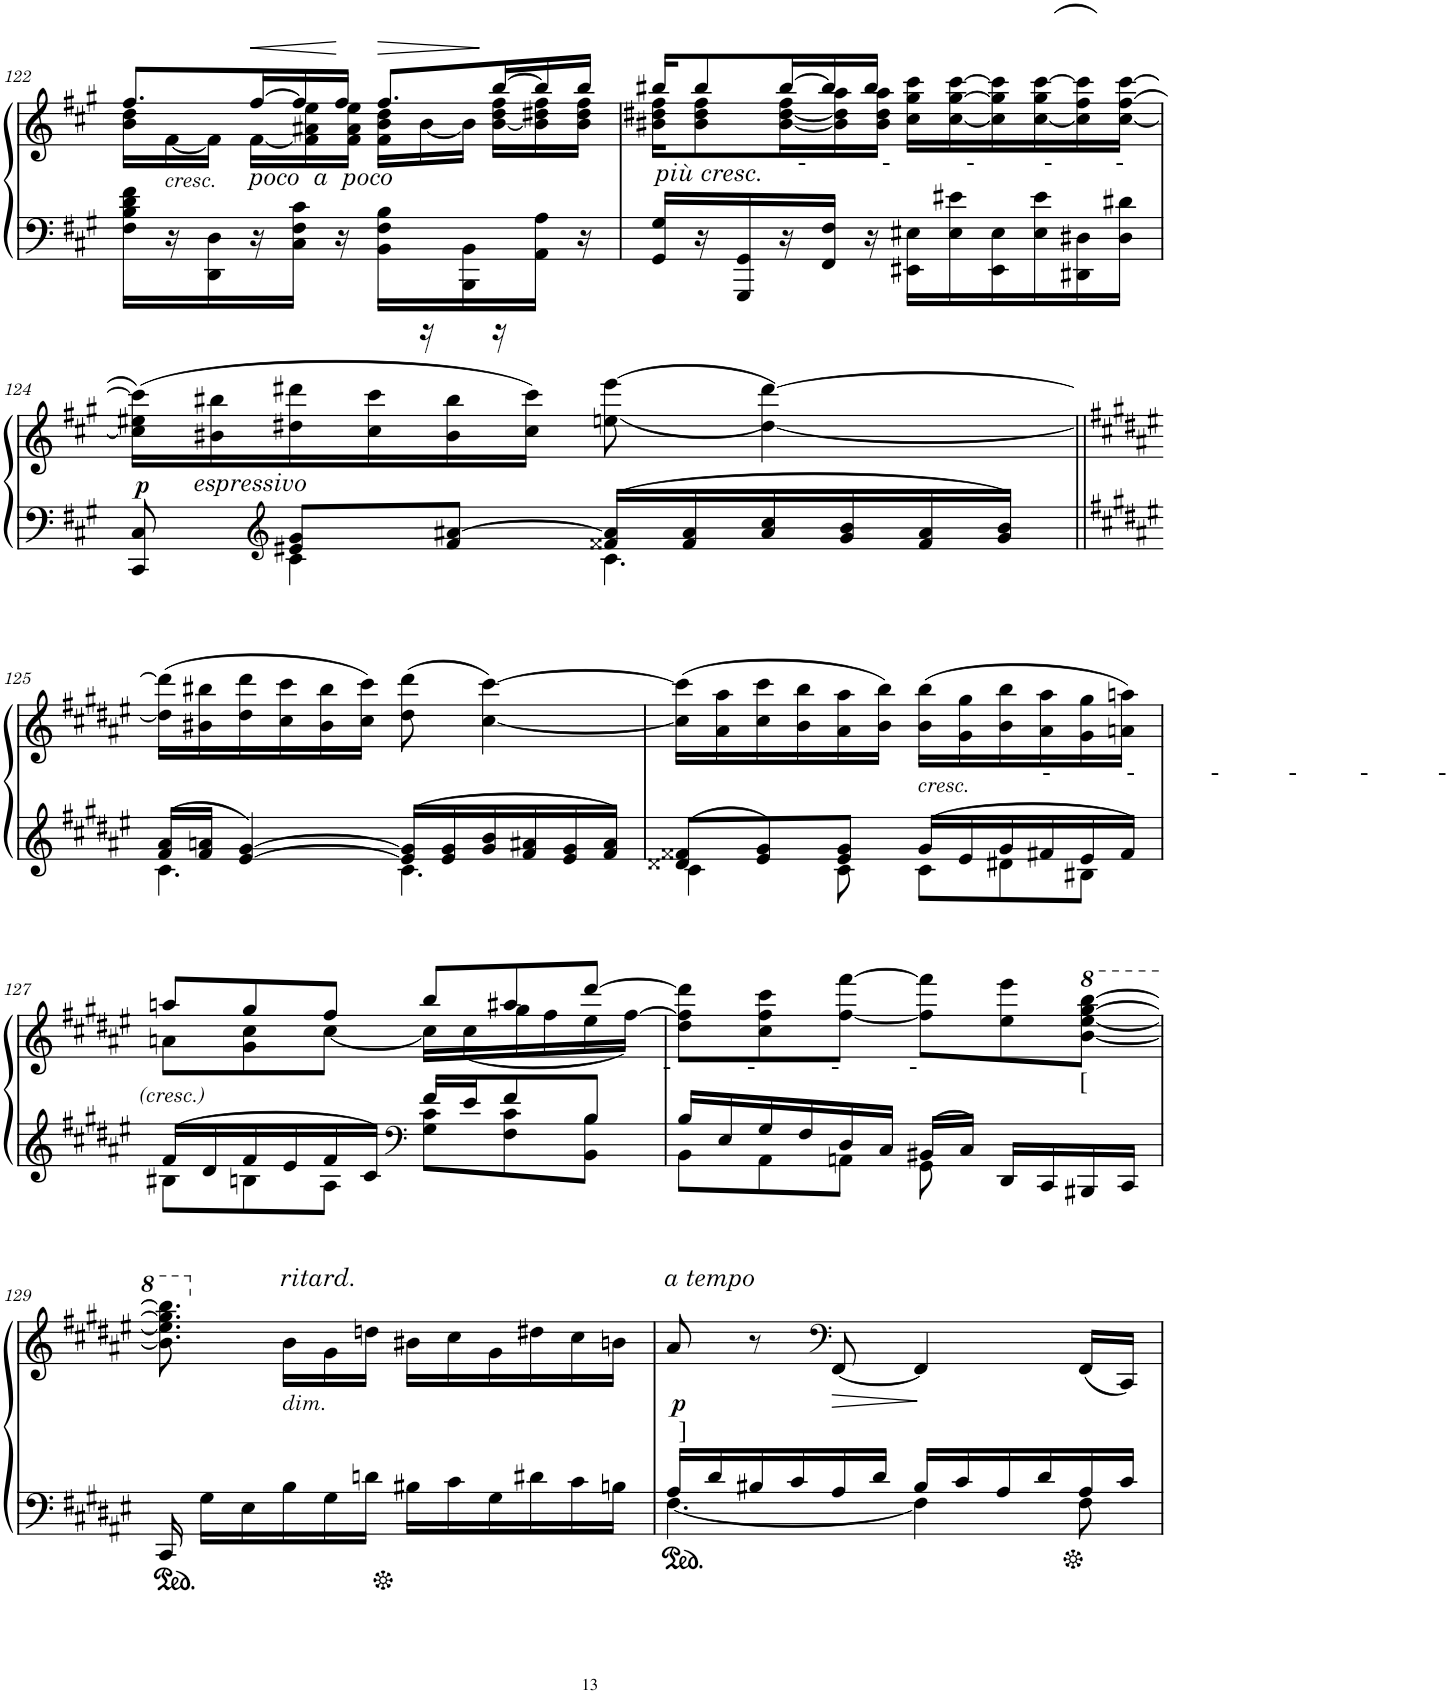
**kern	**kern	**dynam
*part1	*part1	*part1
*staff2	*staff1	*staff1/2
*I"Piano	*	*
*I'Pno.	*	*
!!LO:PB:g=z
*clefF4	*clefG2	*
*k[f#c#g#]	*k[f#c#g#]	*
*M6/8	*M6/8	*
=122	=122	=122
*	*^	*
16F#\ 16B\ 16d\ 16f#\LL	8.ff#/L	16b\ 16dd\LL	.
!	!	!LO:TX:b:i:t=cresc.	!
16r	.	[16f#\	.
16DD\ 16D\	.	16f#\JJ]	.
!	!	!	!LO:HP:b
16r	[16ff#/L	[16f#\LL	<
!	!LO:TX:b:i:t=poco  a  poco	!	!
16C#\ 16F#\ 16c#\JJ	16ff#/]	16f#\] 16a#X\ 16ee\	.
16r	16ff#/JJ	16f#\ 16a#\ 16ee\JJ	.
!	!	!	!LO:HP:n=1:b
16BB\ 16F#\ 16B\LL	8.ff#/L	16f#\ 16b\ 16dd\LL	[ >
16r	.	[16b\	.
16BBB\ 16BB\	.	16b\JJ]	.
16r	[16bb/L	[16b\ 16dd\ 16ff#\LL	]
16AA\ 16A\JJ	16bb/]	16b\] 16dd#X\ 16ff#\	.
16r	16bb/JJ	16b\ 16dd#\ 16ff#\JJ	.
=123	=123	=123	=123
!	!LO:TX:b:i:t=più cresc.	!	!
16GG#/ 16G#/LL	16bb#X/KL	16b#X\ 16dd#X\ 16ff#\KL	.
16r	8bb#/	8b#\ 8dd#\ 8ff#\	.
16GGG#/ 16GG#/	.	.	.
!	!LO:TX:b:i:t=-            -            -           -          -	!	!
16r	[16bb#/L	[16b#\ [16dd#\ 16ff#\L	.
16FF#/ 16F#/JJ	16bb#/]	16b#\] 16dd#\] 16aa\	.
16r	16bb#/JJ	16b#\ 16dd#\ 16aa\JJ	.
16EE#X\ 16E#X\LL	16cc#\ 16gg#\ 16ccc#\LL	4.ryy	.
16E#\ 16e#X\	[16cc#\ [16gg#\ [>16ccc#\	.	.
16EE#\ 16E#\	16cc#\] 16gg#\] 16ccc#\]	.	.
16E#\ 16e#\	([16cc#\ 16gg#\ [>16ccc#\	.	.
16DD#X\ 16D#X\	16cc#\] 16ff#\ 16ccc#\])	.	.
16D#\ 16d#X\JJ	(>[16cc#\ 16ff#\ [>16ccc#\JJ	.	.
*	*v	*v	*
!!LO:LB:g=z
=124	=124	=124
*^	*	*
!	!	!	!LO:DY:b
8CC#/ 8C#/	8ryy	(16cc#\] 16ee#X\ 16ccc#\]LL)	p
!	!	!LO:TX:b:i:t=espressivo	!
.	.	16b#X\ 16bb#X\	.
*clefG2	*	*	*
8e#X/ 8g#/L	4c#\	16dd#X\ 16ddd#X\	.
.	.	16cc#\ 16ccc#\	.
8f#/ [8a#X/J	.	16b#\ 16bb#\	.
.	.	16cc#\ 16ccc#\JJ)	.
16f##X/ 16a#/]LL	4.c#\	((<8een\ 8eee\	.
16f##/ 16a#/	.	.	.
16a#/ 16cc#/	.	[4dd#\ [4ddd#\))	.
16g#/ 16b/	.	.	.
16f##/ 16a#/	.	.	.
16g#/ 16b/JJ	.	.	.
!!LO:LB:g=z
=125||	=125||	=125||	=125||
*k[f#c#g#d#a#e#]	*	*k[f#c#g#d#a#e#]	*
16f#/ 16a#/LL	4.c#\	(16dd#\] 16ddd#\]LL	.
16f#/ 16an/JJ	.	16b#X\ 16bb#X\	.
[4e#/ [4g#/	.	16dd#\ 16ddd#\	.
.	.	16cc#\ 16ccc#\	.
.	.	16b#\ 16bb#\	.
.	.	16cc#\ 16ccc#\JJ)	.
16e#/] 16g#/]LL	4.c#\	(8dd#\ 8ddd#\	.
16e#/ 16g#/	.	.	.
16g#/ 16b/	.	[4cc#\ [4ccc#\)	.
16f#/ 16a#X/	.	.	.
16e#/ 16g#/	.	.	.
16f#/ 16a#/JJ	.	.	.
=126	=126	=126	=126
8d##X/ 8f##X/L	4c#\	(16cc#\] 16ccc#\]LL	.
.	.	16a#\ 16aa#\	.
8e#/ 8g#/	.	16cc#\ 16ccc#\	.
.	.	16b\ 16bb\	.
8e#/ 8g#/J	8c#\	16a#\ 16aa#\	.
.	.	16b\ 16bb\JJ)	.
!	!	!LO:TX:b:i:t=cresc.	!
16g#/LL	8c#\L	(16b\ 16bb\LL	.
16e#/	.	16g#\ 16gg#\	.
!	!	!LO:TX:b:i:t=-            -            -           -          -           -	!
16g#/	8d#X\	16b\ 16bb\	.
16f#X/	.	16a#\ 16aa#\	.
16e#/	8B#X\J	16g#\ 16gg#\	.
16f#/JJ	.	16an\ 16aan\JJ)	.
!!LO:LB:g=z
=127	=127	=127	=127
*	*	*^	*
16f#/LL	8B#X\L	8aan/L	8an\L	.
16d#/	.	.	.	.
16f#/	8Bn\	8gg#/	8g#\ 8cc#\	.
16e#/	.	.	.	.
16f#/	8A#\J	8ff#/J	[8cc#\J	.
16c#/JJ	.	.	.	.
*clefF4	*	*	*	*
16f#/LL	8G#\ 8c#\L	8bb/L	16cc#\LL]	.
16e#/J	.	.	(16cc#\	.
8f#/	8F#\ 8c#\	8aa#X/	16gg#\	.
.	.	.	16ff#\	.
8B/J	8BB\ 8B\J	[8ddd#/J	16ee#\	.
.	.	.	[>16ff#\JJ)	.
=128	=128	=128	=128	=128
!	!	!LO:TX:b:i:t=-            -            -           -	!	!
*	*	*v	*v	*
16B/LL	8BB\L	8dd#\ 8ff#\] 8ddd#\]L	.
16E#/	.	.	.
16G#/	8AA#\	8cc#\ 8ff#\ 8ccc#\	.
16F#/	.	.	.
16D#/	8AAn\J	[8ff#\ [8fff#\J	.
16C#/JJ	.	.	.
16BB#X/LL	8GG#\	8ff#\] 8fff#\]L	.
16C#/JJ	.	.	.
16DD#/LL	4ryy	8ee#\ 8eee#\	.
16CC#/	.	.	.
*	*	*8va	*
!	!	!LO:TX:b:t=[	!
16BBB#X/	.	[8bb\ [8eee#\ [8ggg#\ [8bbb\J	.
16CC#/JJ	.	.	.
*v	*v	*	*
!!LO:LB:g=z
=129	=129	=129
16CC#/	8.bb\] 8.eee#\] 8.ggg#\] 8.bbb\]	.
16G#\LL	.	.
16E#\	.	.
*	*X8va	*
!	!LO:TX:a:i:t=ritard.	!
!	!LO:TX:b:i:t=dim.	!
16B\	16b\LL	.
16G#\	16g#\	.
16dn\JJ	16ddn\JJ	.
16B#X\LL	16b#X\LL	.
16c#\	16cc#\	.
16G#\	16g#\	.
16d#X\	16dd#X\	.
16c#\	16cc#\	.
16Bn\JJ	16bn\JJ	.
=130	=130	=130
*^	*	*
!	!	!LO:TX:a:i:t=a tempo	!
!	!	!LO:TX:b:t=]	!
!	!	!	!LO:DY:b
16A#/LL	[4.F#\	8a#/	p
16d#/	.	.	.
16B#X/	.	8r	.
16c#/	.	.	.
*	*	*clefF4	*
!	!	!	!LO:HP:b
16A#/	.	[8FF#/	>
16d#/JJ	.	.	.
16B#/LL	4F#\]	4FF#/]	]
16c#/	.	.	.
16A#/	.	.	.
16d#/	.	.	.
16A#/	8F#\	(16FF#/LL	.
16c#/JJ	.	16CC#/JJ)	.
*v	*v	*	*
=	=	=
*-	*-	*-
